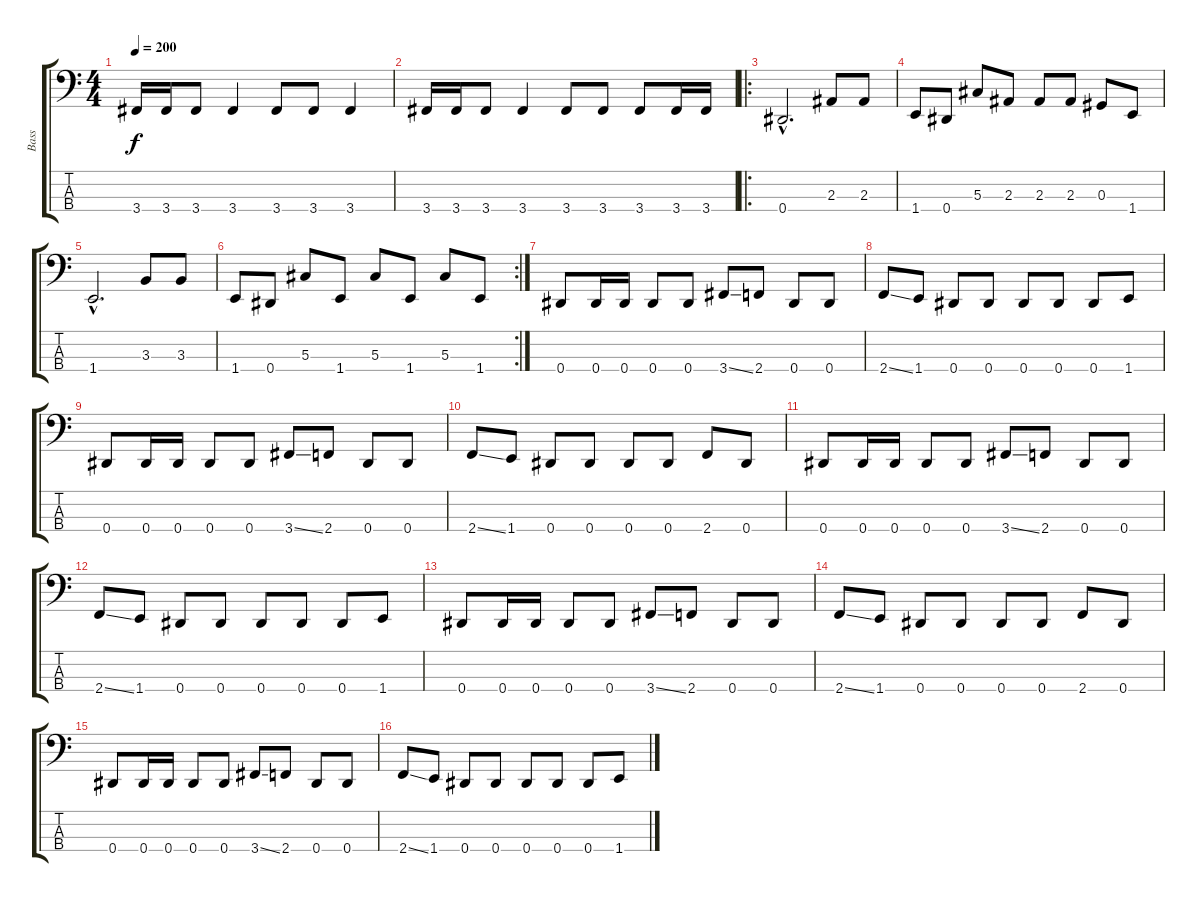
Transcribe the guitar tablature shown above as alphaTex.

\track ("Bass" "Bass") {instrument electricbasspick}
\staff {score tabs}
\tuning (Gb2 Db2 Ab1 Eb1) {hide}
\ts (4 4)
\tempo 200
\clef f4
\ks c
3.4.16{dy f} 3.4.16 3.4.8 3.4.4 3.4.8 3.4.8 3.4.4 |
3.4.16 3.4.16 3.4.8 3.4.4 3.4.8 3.4.8 3.4.8 3.4.16 3.4.16 |
\ro
0.4{hac}.2{d} 2.3.8 2.3.8 |
1.4.8 0.4.8 5.3.8 2.3.8 2.3.8 2.3.8 0.3.8 1.4.8 |
1.4{hac}.2{d} 3.3.8 3.3.8 |
\rc 2
1.4.8 0.4.8 5.3.8 1.4.8 5.3.8 1.4.8 5.3.8 1.4.8 |
0.4.8 0.4.16 0.4.16 0.4.8 0.4.8 3.4{ss}.8 2.4.8 0.4.8 0.4.8 |
2.4{ss}.8 1.4.8 0.4.8 0.4.8 0.4.8 0.4.8 0.4.8 1.4.8 |
0.4.8 0.4.16 0.4.16 0.4.8 0.4.8 3.4{ss}.8 2.4.8 0.4.8 0.4.8 |
2.4{ss}.8 1.4.8 0.4.8 0.4.8 0.4.8 0.4.8 2.4.8 0.4.8 |
0.4.8 0.4.16 0.4.16 0.4.8 0.4.8 3.4{ss}.8 2.4.8 0.4.8 0.4.8 |
2.4{ss}.8 1.4.8 0.4.8 0.4.8 0.4.8 0.4.8 0.4.8 1.4.8 |
0.4.8 0.4.16 0.4.16 0.4.8 0.4.8 3.4{ss}.8 2.4.8 0.4.8 0.4.8 |
2.4{ss}.8 1.4.8 0.4.8 0.4.8 0.4.8 0.4.8 2.4.8 0.4.8 |
0.4.8 0.4.16 0.4.16 0.4.8 0.4.8 3.4{ss}.8 2.4.8 0.4.8 0.4.8 |
2.4{ss}.8 1.4.8 0.4.8 0.4.8 0.4.8 0.4.8 0.4.8 1.4.8
